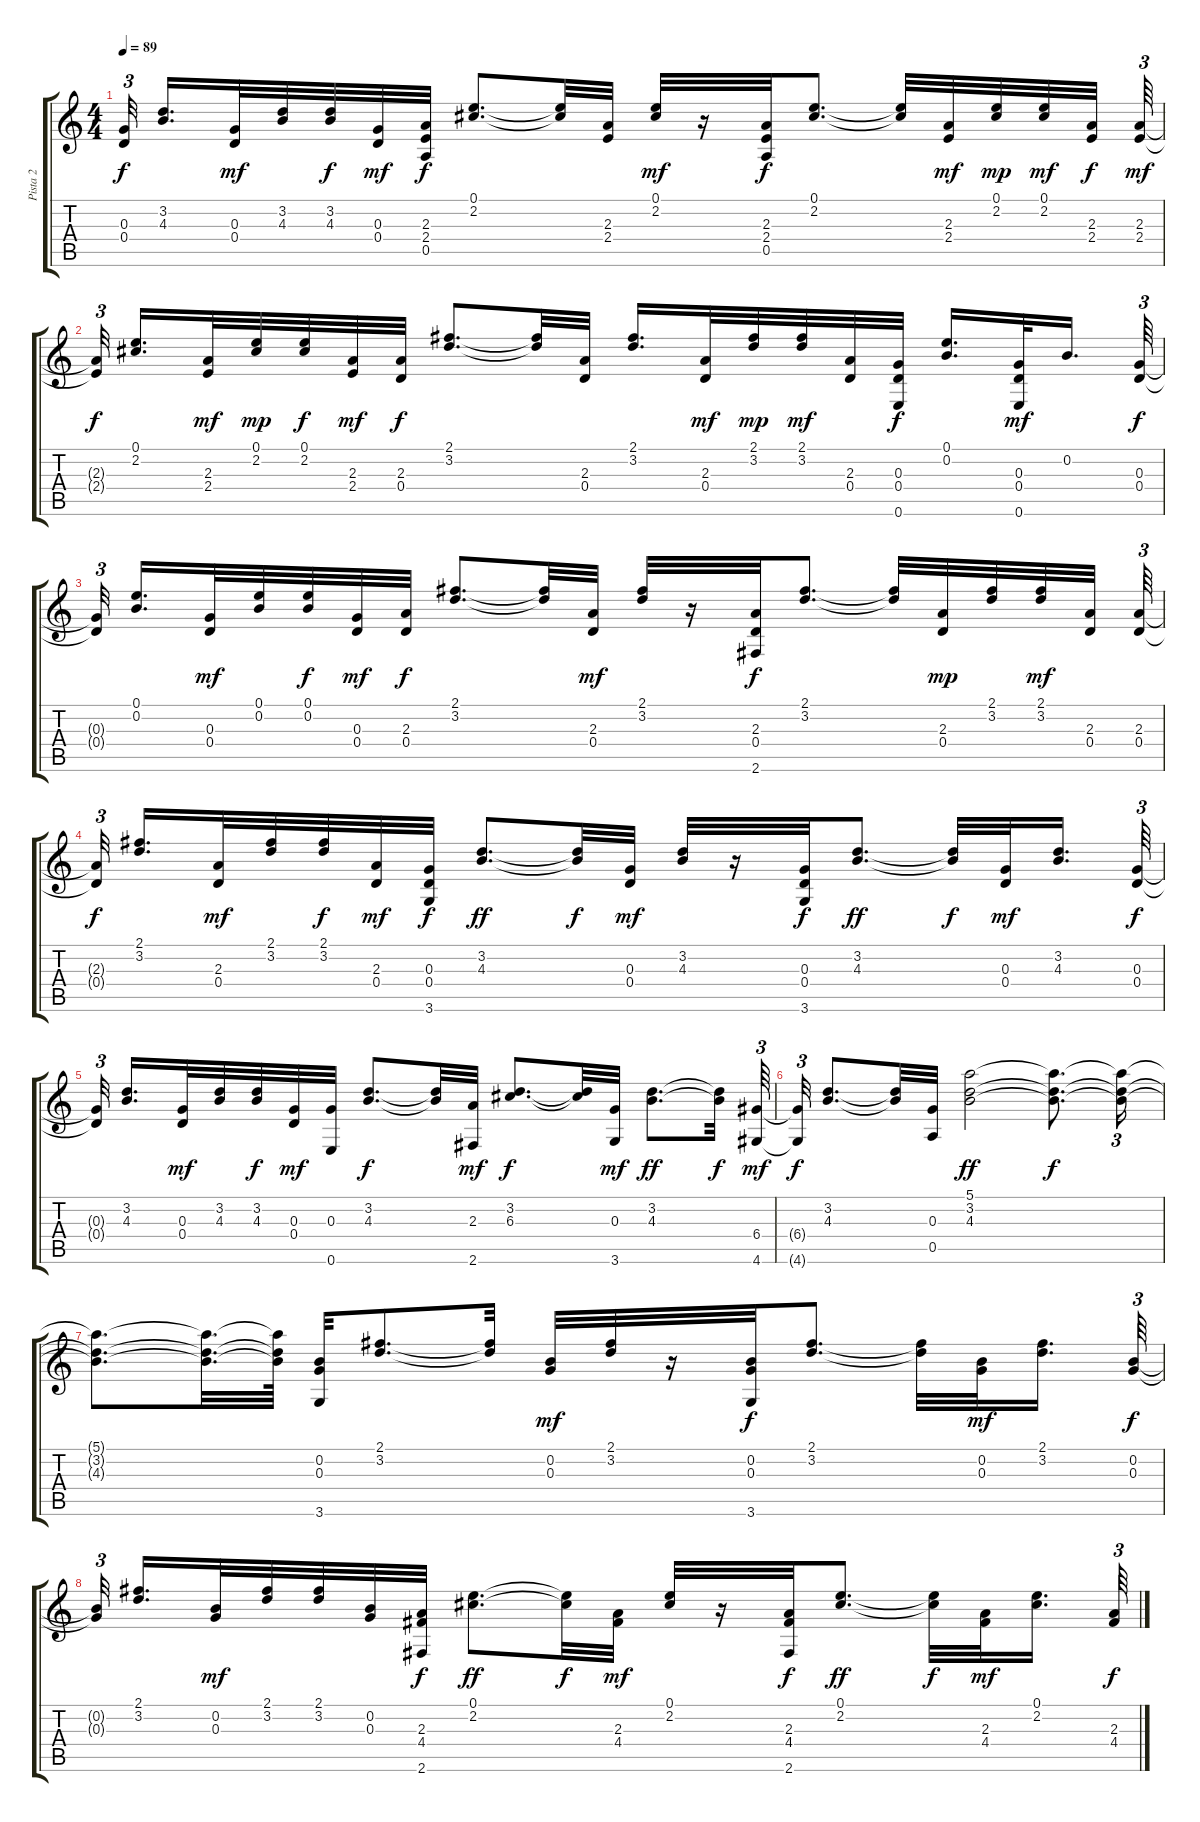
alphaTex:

\track ("Pista 2" "Pista 2") {instrument acousticguitarsteel}
\staff {score tabs}
\tuning (E4 B3 G3 D3 A2 E2) {hide}
\ts (4 4)
\tempo 89
\clef g2
\ks c
(0.3{t} 0.4{t}).32{tu (3 2) dy f} (3.2 4.3).16{d} (0.3 0.4).32{dy mf} (3.2 4.3).32 (3.2 4.3).32{dy f} (0.3 0.4).32{dy mf} (2.3 2.4 0.5).32{dy f} (0.1 2.2).8{d} (0.1{t} 2.2{t}).32 (2.3 2.4).32 (0.1 2.2).32{dy mf} r.16 (2.3 2.4 0.5).32{dy f} (0.1 2.2).8{d} (0.1{t} 2.2{t}).32 (2.3 2.4).32{dy mf} (0.1 2.2).32{dy mp} (0.1 2.2).32{dy mf} (2.3 2.4).32{dy f} (2.3 2.4).64{tu (3 2) dy mf} |
(2.3{t} 2.4{t}).32{tu (3 2) dy f} (0.1 2.2).16{d} (2.3 2.4).32{dy mf} (0.1 2.2).32{dy mp} (0.1 2.2).32{dy f} (2.3 2.4).32{dy mf} (2.3 0.4).32{dy f} (2.1 3.2).8{d} (2.1{t} 3.2{t}).32 (2.3 0.4).32 (2.1 3.2).16{d} (2.3 0.4).32{dy mf} (2.1 3.2).32{dy mp} (2.1 3.2).32{dy mf} (2.3 0.4).32 (0.3 0.4 0.6).32{dy f} (0.1 0.2).16{d} (0.3 0.4 0.6).32{dy mf} 0.2.16{d} (0.3 0.4).64{tu (3 2) dy f} |
(0.3{t} 0.4{t}).32{tu (3 2)} (0.1 0.2).16{d} (0.3 0.4).32{dy mf} (0.1 0.2).32 (0.1 0.2).32{dy f} (0.3 0.4).32{dy mf} (2.3 0.4).32{dy f} (2.1 3.2).8{d} (2.1{t} 3.2{t}).32 (2.3 0.4).32{dy mf} (2.1 3.2).32 r.16 (2.3 0.4 2.6).32{dy f} (2.1 3.2).8{d} (2.1{t} 3.2{t}).32 (2.3 0.4).32{dy mp} (2.1 3.2).32 (2.1 3.2).32{dy mf} (2.3 0.4).32 (2.3 0.4).64{tu (3 2)} |
(2.3{t} 0.4{t}).32{tu (3 2) dy f} (2.1 3.2).16{d} (2.3 0.4).32{dy mf} (2.1 3.2).32 (2.1 3.2).32{dy f} (2.3 0.4).32{dy mf} (0.3 0.4 3.6).32{dy f} (3.2 4.3).8{d dy ff} (3.2{t} 4.3{t}).32{dy f} (0.3 0.4).32{dy mf} (3.2 4.3).32 r.16 (0.3 0.4 3.6).32{dy f} (3.2 4.3).8{d dy ff} (3.2{t} 4.3{t}).32{dy f} (0.3 0.4).32{dy mf} (3.2 4.3).16{d} (0.3 0.4).64{tu (3 2) dy f} |
(0.3{t} 0.4{t}).32{tu (3 2)} (3.2 4.3).16{d} (0.3 0.4).32{dy mf} (3.2 4.3).32 (3.2 4.3).32{dy f} (0.3 0.4).32{dy mf} (0.3 0.6).32 (3.2 4.3).8{d dy f} (3.2{t} 4.3{t}).32 (2.3 2.6).32{dy mf} (3.2 6.3).8{d dy f} (3.2{t} 6.3{t}).32 (0.3 3.6).32{dy mf} (3.2 4.3).8{d dy ff} (3.2{t} 4.3{t}).32{dy f} (6.4 4.6).64{tu (3 2) dy mf} |
(6.4{t} 4.6{t}).32{tu (3 2) dy f} (3.2 4.3).8{d} (3.2{t} 4.3{t}).32 (0.3 0.5).32 (5.1 3.2 4.3).2{dy ff} (5.1{t} 3.2{t} 4.3{t}).8{d dy f} (5.1{t} 3.2{t} 4.3{t}).16{tu (3 2)} |
(5.1{t} 3.2{t} 4.3{t}).8{d} (5.1{t} 3.2{t} 4.3{t}).32{d} (5.1{t} 3.2{t} 4.3{t}).64 (0.2 0.3 3.6).32 (2.1 3.2).8{d} (2.1{t} 3.2{t}).32 (0.2 0.3).32{dy mf} (2.1 3.2).32 r.16 (0.2 0.3 3.6).32{dy f} (2.1 3.2).8{d} (2.1{t} 3.2{t}).32 (0.2 0.3).32{dy mf} (2.1 3.2).16{d} (0.2 0.3).64{tu (3 2) dy f} |
(0.2{t} 0.3{t}).32{tu (3 2)} (2.1 3.2).16{d} (0.2 0.3).32{dy mf} (2.1 3.2).32 (2.1 3.2).32 (0.2 0.3).32 (2.3 4.4 2.6).32{dy f} (0.1 2.2).8{d dy ff} (0.1{t} 2.2{t}).32{dy f} (2.3 4.4).32{dy mf} (0.1 2.2).32 r.16 (2.3 4.4 2.6).32{dy f} (0.1 2.2).8{d dy ff} (0.1{t} 2.2{t}).32{dy f} (2.3 4.4).32{dy mf} (0.1 2.2).16{d} (2.3 4.4).64{tu (3 2) dy f}
